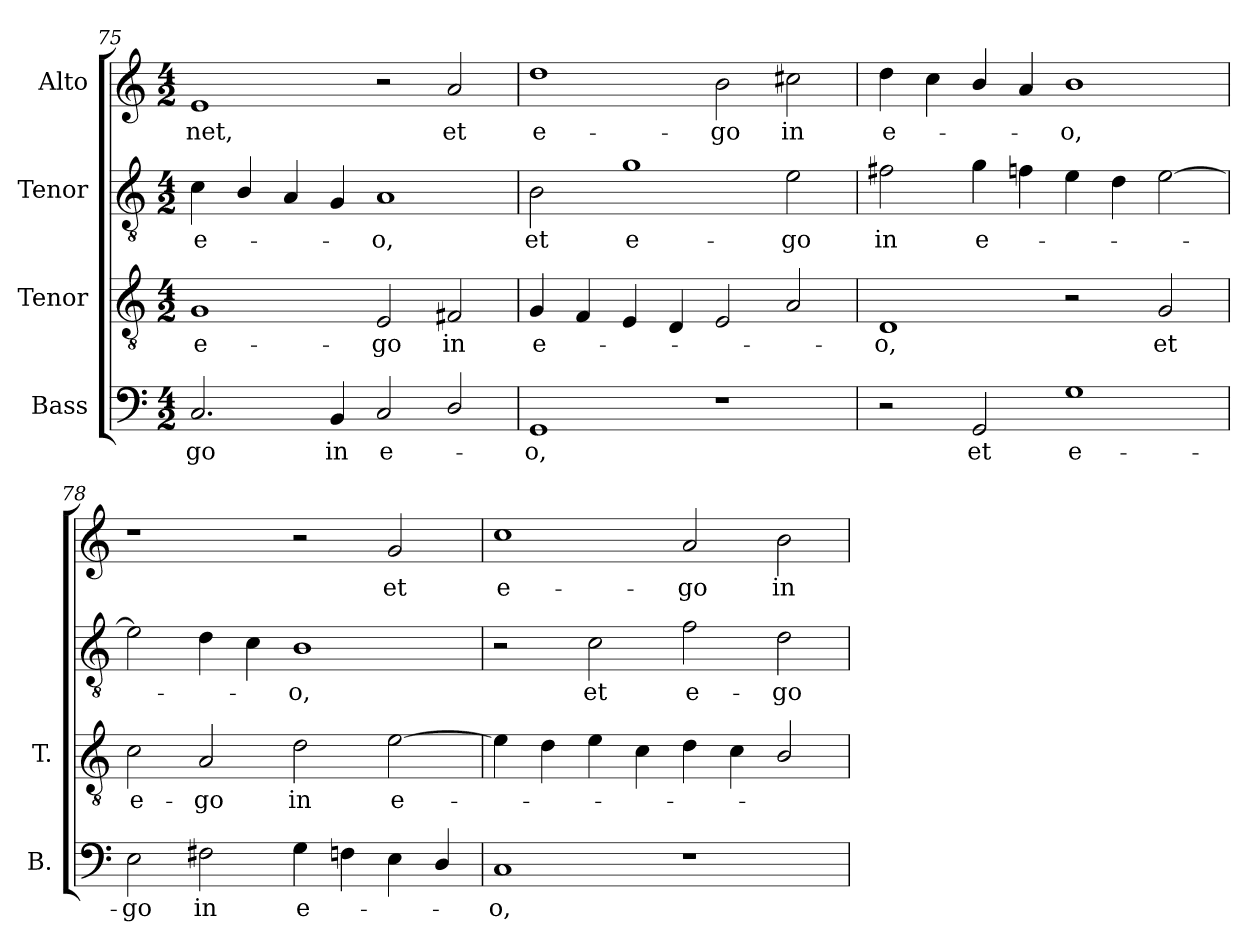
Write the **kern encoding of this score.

**kern	**text	**kern	**text	**kern	**text	**kern	**text
*part4	*part4	*part3	*part3	*part2	*part2	*part1	*part1
*staff4	*staff4	*staff3	*staff3	*staff2	*staff2	*staff1	*staff1
*I"Bass	*	*I"Tenor	*	*I"Tenor	*	*I"Alto	*
*I'B.	*	*I'T.	*	*	*	*	*
!!LO:PB:g=z
*clefF4	*	*clefGv2	*	*clefGv2	*	*clefG2	*
*	*	*ITrd7c12	*	*	*	*	*
*k[]	*	*k[]	*	*k[]	*	*k[]	*
*C:	*	*C:	*	*C:	*	*C:	*
*M4/2	*	*M4/2	*	*M4/2	*	*M4/2	*
=75	=75	=75	=75	=75	=75	=75	=75
!	!LO:LY:b:color=#000000	!	!	!	!	!	!
!	!	!	!LO:LY:b:color=#000000	!	!	!	!
!	!	!	!	!	!LO:LY:b:color=#000000	!	!
!	!	!	!	!	!	!	!LO:LY:b:color=#000000
2.Ci/	-go	1GGi	e-	4ci\	e-	1ei	-net,
.	.	.	.	4Bi/	.	.	.
.	.	.	.	4Ai/	.	.	.
!	!LO:LY:b:color=#000000	!	!	!	!	!	!
4BBi/	in	.	.	4Gi/	.	.	.
!	!LO:LY:b:color=#000000	!	!	!	!	!	!
!	!	!	!LO:LY:b:color=#000000	!	!	!	!
!	!	!	!	!	!LO:LY:b:color=#000000	!	!
2Ci/	e-	2EEi/	-go	1Ai	-o,	2r	.
!	!	!	!LO:LY:b:color=#000000	!	!	!	!
!	!	!	!	!	!	!	!LO:LY:b:color=#000000
2Di/	.	2FF#Xi/	in	.	.	2ai/	et
=76	=76	=76	=76	=76	=76	=76	=76
!	!LO:LY:b:color=#000000	!	!	!	!	!	!
!	!	!	!LO:LY:b:color=#000000	!	!	!	!
!	!	!	!	!	!LO:LY:b:color=#000000	!	!
!	!	!	!	!	!	!	!LO:LY:b:color=#000000
1GGi	-o,	4GGi/	e-	2Bi\	et	1ddi	e-
.	.	4FFi/	.	.	.	.	.
!	!	!	!	!	!LO:LY:b:color=#000000	!	!
.	.	4EEi/	.	1gi	e-	.	.
.	.	4DDi/	.	.	.	.	.
!	!	!	!	!	!	!	!LO:LY:b:color=#000000
1r	.	2EEi/	.	.	.	2bi\	-go
!	!	!	!	!	!LO:LY:b:color=#000000	!	!
!	!	!	!	!	!	!	!LO:LY:b:color=#000000
.	.	2AAi/	.	2ei\	-go	2cc#Xi\	in
=77	=77	=77	=77	=77	=77	=77	=77
!	!	!	!LO:LY:b:color=#000000	!	!	!	!
!	!	!	!	!	!LO:LY:b:color=#000000	!	!
!	!	!	!	!	!	!	!LO:LY:b:color=#000000
2r	.	1DDi	-o,	2f#Xi\	in	4ddi\	e-
.	.	.	.	.	.	4cci\	.
!	!LO:LY:b:color=#000000	!	!	!	!	!	!
!	!	!	!	!	!LO:LY:b:color=#000000	!	!
2GGi/	et	.	.	4gi\	e-	4bi/	.
.	.	.	.	4fni\	.	4ai/	.
!	!LO:LY:b:color=#000000	!	!	!	!	!	!
!	!	!	!	!	!	!	!LO:LY:b:color=#000000
1Gi	e-	2r	.	4ei\	.	1bi	-o,
.	.	.	.	4di\	.	.	.
!	!	!	!LO:LY:b:color=#000000	!	!	!	!
.	.	2GGi/	et	[2ei\	.	.	.
=78	=78	=78	=78	=78	=78	=78	=78
!	!LO:LY:b:color=#000000	!	!	!	!	!	!
!	!	!	!LO:LY:b:color=#000000	!	!	!	!
2Ei\	-go	2Ci\	e-	2ei\]	.	1r	.
!	!LO:LY:b:color=#000000	!	!	!	!	!	!
!	!	!	!LO:LY:b:color=#000000	!	!	!	!
2F#Xi\	in	2AAi/	-go	4di\	.	.	.
.	.	.	.	4ci\	.	.	.
!	!LO:LY:b:color=#000000	!	!	!	!	!	!
!	!	!	!LO:LY:b:color=#000000	!	!	!	!
!	!	!	!	!	!LO:LY:b:color=#000000	!	!
4Gi\	e-	2Di\	in	1Bi	-o,	2r	.
4Fni\	.	.	.	.	.	.	.
!	!	!	!LO:LY:b:color=#000000	!	!	!	!
!	!	!	!	!	!	!	!LO:LY:b:color=#000000
4Ei\	.	[2Ei\	e-	.	.	2gi/	et
4Di/	.	.	.	.	.	.	.
!!LO:LB:g=z
=79	=79	=79	=79	=79	=79	=79	=79
!	!LO:LY:b:color=#000000	!	!	!	!	!	!
!	!	!	!	!	!	!	!LO:LY:b:color=#000000
1Ci	-o,	4Ei\]	.	2r	.	1cci	e-
.	.	4Di\	.	.	.	.	.
!	!	!	!	!	!LO:LY:b:color=#000000	!	!
.	.	4Ei\	.	2ci\	et	.	.
.	.	4Ci\	.	.	.	.	.
!	!	!	!	!	!LO:LY:b:color=#000000	!	!
!	!	!	!	!	!	!	!LO:LY:b:color=#000000
1r	.	4Di\	.	2fi\	e-	2ai/	-go
.	.	4Ci\	.	.	.	.	.
!	!	!	!	!	!LO:LY:b:color=#000000	!	!
!	!	!	!	!	!	!	!LO:LY:b:color=#000000
.	.	2BBi/	.	2di\	-go	2bi\	in
=	=	=	=	=	=	=	=
*-	*-	*-	*-	*-	*-	*-	*-
